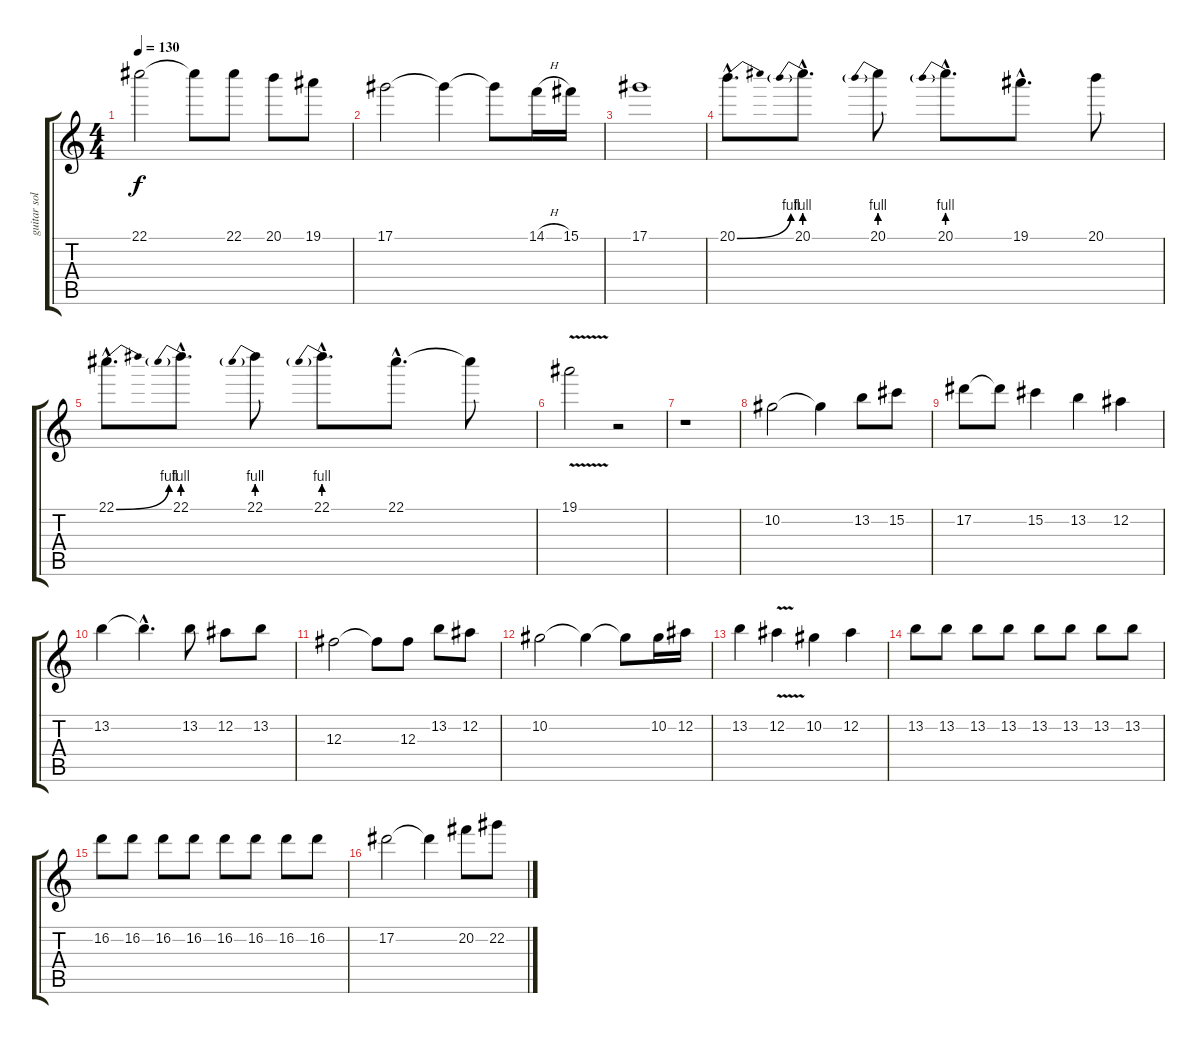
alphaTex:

\track ("guitar solo" "guitar sol") {instrument overdrivenguitar}
\staff {score tabs}
\tuning (Eb4 Bb3 Gb3 Db3 Ab2 Eb2) {hide}
\ts (4 4)
\tempo 130
\clef g2
\ks c
22.1.2{dy f} 22.1{t}.8 22.1.8 20.1.8 19.1.8 |
17.1.2 17.1{t}.4 17.1{t}.8 14.1{h}.16 15.1.16 |
17.1.1 |
20.1{be (bend 0 0 60 4) hac}.8{d} 20.1{be (prebend 0 4 60 4) hac}.8{d} 20.1{be (prebend 0 4 60 4)}.8 20.1{be (prebend 0 4 60 4) hac}.8{d} 19.1{hac}.8{d} 20.1.8 |
22.1{be (bend 0 0 60 4) hac}.8{d} 22.1{be (prebend 0 4 60 4) hac}.8{d} 22.1{be (prebend 0 4 60 4)}.8 22.1{be (prebend 0 4 60 4) hac}.8{d} 22.1{hac}.8{d} 22.1{t}.8 |
19.1{v}.2 r.2 |
r.1 |
10.2.2 10.2{t}.4 13.2.8 15.2.8 |
17.2.8 17.2{t}.8 15.2.4 13.2.4 12.2.4 |
13.2.4 13.2{hac t}.4{d} 13.2.8 12.2.8 13.2.8 |
12.3.2 12.3{t}.8 12.3.8 13.2.8 12.2.8 |
10.2.2 10.2{t}.4 10.2{t}.8 10.2.16 12.2.16 |
13.2.4 12.2{v}.4 10.2.4 12.2.4 |
13.2.8 13.2.8 13.2.8 13.2.8 13.2.8 13.2.8 13.2.8 13.2.8 |
16.2.8 16.2.8 16.2.8 16.2.8 16.2.8 16.2.8 16.2.8 16.2.8 |
17.2.2 17.2{t}.4 20.2.8 22.2.8
